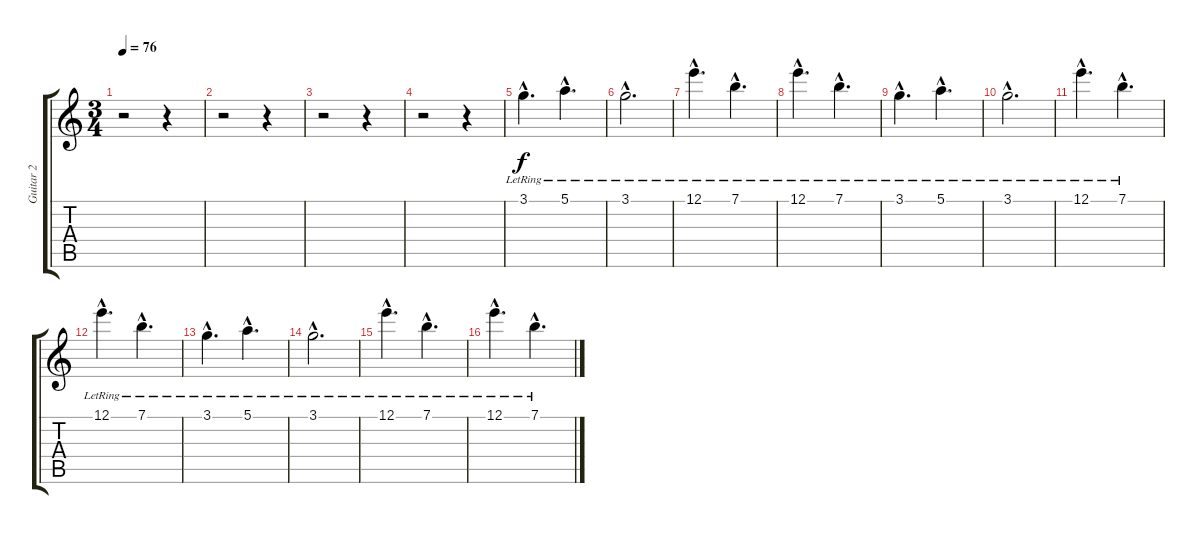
\track ("Guitar 2" "Guitar 2") {instrument electricguitarjazz}
\staff {score tabs}
\tuning (E4 B3 G3 D3 A2 E2) {hide}
\ts (3 4)
\tempo 76
\clef g2
\ks c
r.2{dy f} r.4 |
r.2 r.4 |
r.2 r.4 |
r.2 r.4 |
3.1{hac lr}.4{d volume 13 instrument electricguitarjazz} 5.1{hac lr}.4{d} |
3.1{hac lr}.2{d} |
12.1{hac lr}.4{d} 7.1{hac lr}.4{d} |
12.1{hac lr}.4{d} 7.1{hac lr}.4{d} |
3.1{hac lr}.4{d} 5.1{hac lr}.4{d} |
3.1{hac lr}.2{d} |
12.1{hac lr}.4{d} 7.1{hac lr}.4{d} |
12.1{hac lr}.4{d} 7.1{hac lr}.4{d} |
3.1{hac lr}.4{d} 5.1{hac lr}.4{d} |
3.1{hac lr}.2{d} |
12.1{hac lr}.4{d} 7.1{hac lr}.4{d} |
12.1{hac lr}.4{d} 7.1{hac lr}.4{d}
